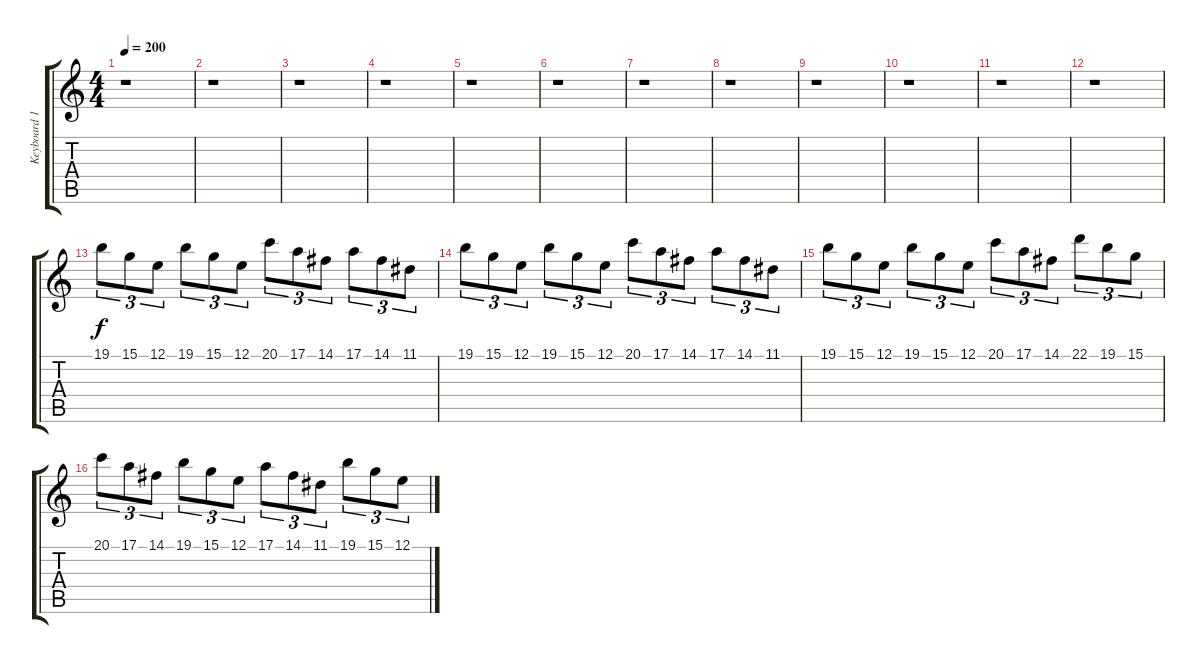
\track ("Keyboard 1" "Keyboard 1") {instrument fx4atmosphere}
\staff {score tabs}
\tuning (E4 B3 G3 D3 A2 E2) {hide}
\ts (4 4)
\tempo 200
\clef g2
\ks c
r.1{dy f} |
r.1 |
r.1 |
r.1 |
r.1 |
r.1 |
r.1 |
r.1 |
r.1 |
r.1 |
r.1 |
r.1 |
19.1.8{tu (3 2)} 15.1.8{tu (3 2)} 12.1.8{tu (3 2)} 19.1.8{tu (3 2)} 15.1.8{tu (3 2)} 12.1.8{tu (3 2)} 20.1.8{tu (3 2)} 17.1.8{tu (3 2)} 14.1.8{tu (3 2)} 17.1.8{tu (3 2)} 14.1.8{tu (3 2)} 11.1.8{tu (3 2)} |
19.1.8{tu (3 2)} 15.1.8{tu (3 2)} 12.1.8{tu (3 2)} 19.1.8{tu (3 2)} 15.1.8{tu (3 2)} 12.1.8{tu (3 2)} 20.1.8{tu (3 2)} 17.1.8{tu (3 2)} 14.1.8{tu (3 2)} 17.1.8{tu (3 2)} 14.1.8{tu (3 2)} 11.1.8{tu (3 2)} |
19.1.8{tu (3 2)} 15.1.8{tu (3 2)} 12.1.8{tu (3 2)} 19.1.8{tu (3 2)} 15.1.8{tu (3 2)} 12.1.8{tu (3 2)} 20.1.8{tu (3 2)} 17.1.8{tu (3 2)} 14.1.8{tu (3 2)} 22.1.8{tu (3 2)} 19.1.8{tu (3 2)} 15.1.8{tu (3 2)} |
20.1.8{tu (3 2)} 17.1.8{tu (3 2)} 14.1.8{tu (3 2)} 19.1.8{tu (3 2)} 15.1.8{tu (3 2)} 12.1.8{tu (3 2)} 17.1.8{tu (3 2)} 14.1.8{tu (3 2)} 11.1.8{tu (3 2)} 19.1.8{tu (3 2)} 15.1.8{tu (3 2)} 12.1.8{tu (3 2)}
